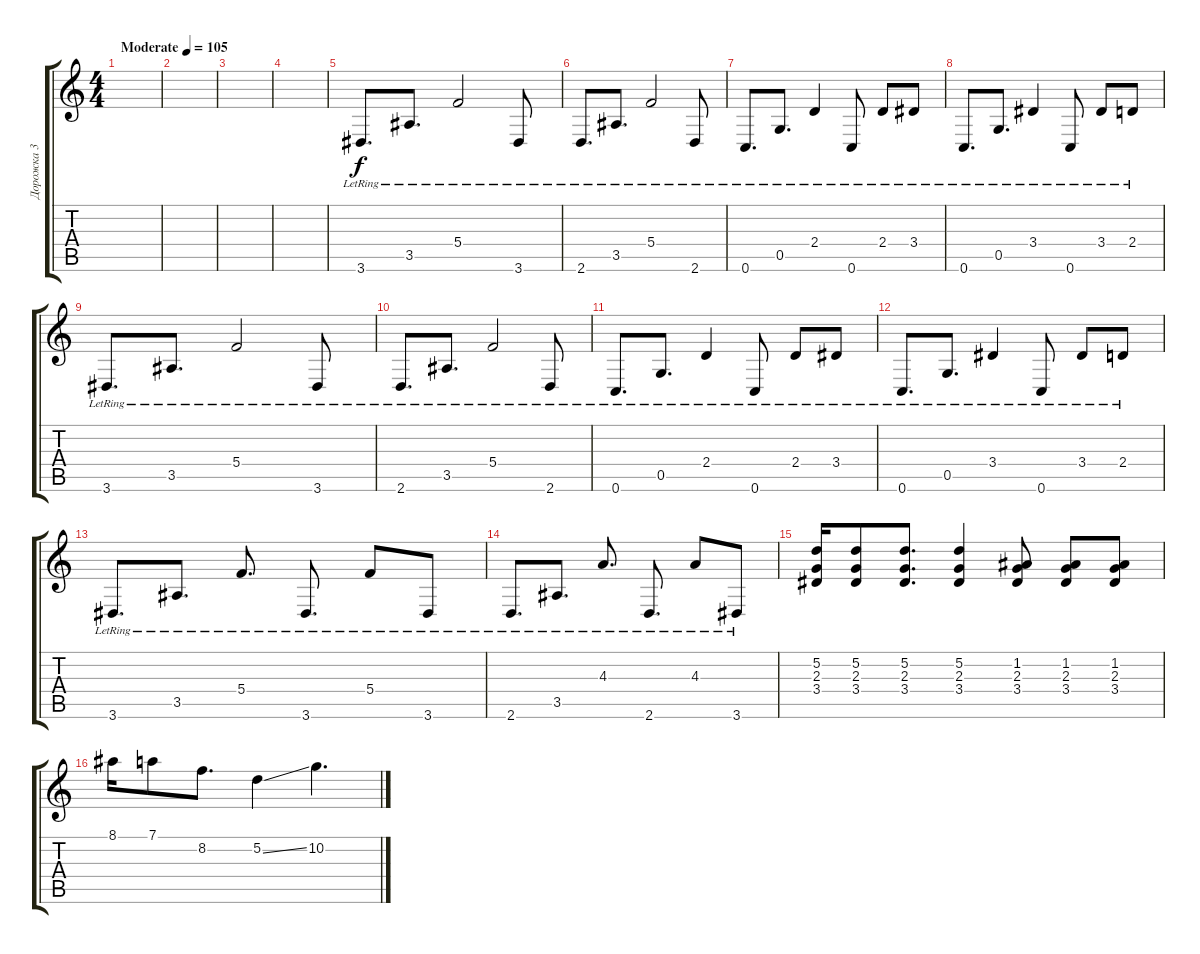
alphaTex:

\track ("Дорожка 3" "Дорожка 3") {instrument electricguitarclean}
\staff {score tabs}
\tuning (D4 A3 F3 C3 G2 C2) {hide}
\ts (4 4)
\tempo (105 "Moderate")
\clef g2
\ks c
|
|
|
|
3.6{lr}.8{d} 3.5{lr}.8{d} 5.4{lr}.2 3.6{lr}.8 |
2.6{lr}.8{d} 3.5{lr}.8{d} 5.4{lr}.2 2.6{lr}.8 |
0.6{lr}.8{d} 0.5{lr}.8{d} 2.4{lr}.4 0.6{lr}.8 2.4{lr}.8 3.4{lr}.8 |
0.6{lr}.8{d} 0.5{lr}.8{d} 3.4{lr}.4 0.6{lr}.8 3.4{lr}.8 2.4{lr}.8 |
3.6{lr}.8{d} 3.5{lr}.8{d} 5.4{lr}.2 3.6{lr}.8 |
2.6{lr}.8{d} 3.5{lr}.8{d} 5.4{lr}.2 2.6{lr}.8 |
0.6{lr}.8{d} 0.5{lr}.8{d} 2.4{lr}.4 0.6{lr}.8 2.4{lr}.8 3.4{lr}.8 |
0.6{lr}.8{d} 0.5{lr}.8{d} 3.4{lr}.4 0.6{lr}.8 3.4{lr}.8 2.4{lr}.8 |
3.6{lr}.8{d} 3.5{lr}.8{d} 5.4{lr}.8{d} 3.6{lr}.8{d} 5.4{lr}.8 3.6{lr}.8 |
2.6{lr}.8{d} 3.5{lr}.8{d} 4.3{lr}.8{d} 2.6{lr}.8{d} 4.3{lr}.8 3.6{lr}.8 |
(5.2 2.3 3.4).16 (5.2 2.3 3.4).8 (5.2 2.3 3.4).8{d} (5.2 2.3 3.4).4 (1.2 2.3 3.4).8 (1.2 2.3 3.4).8 (1.2 2.3 3.4).8 |
8.1.16 7.1.8 8.2.8{d} 5.2{ss}.4 10.2.4{d}
